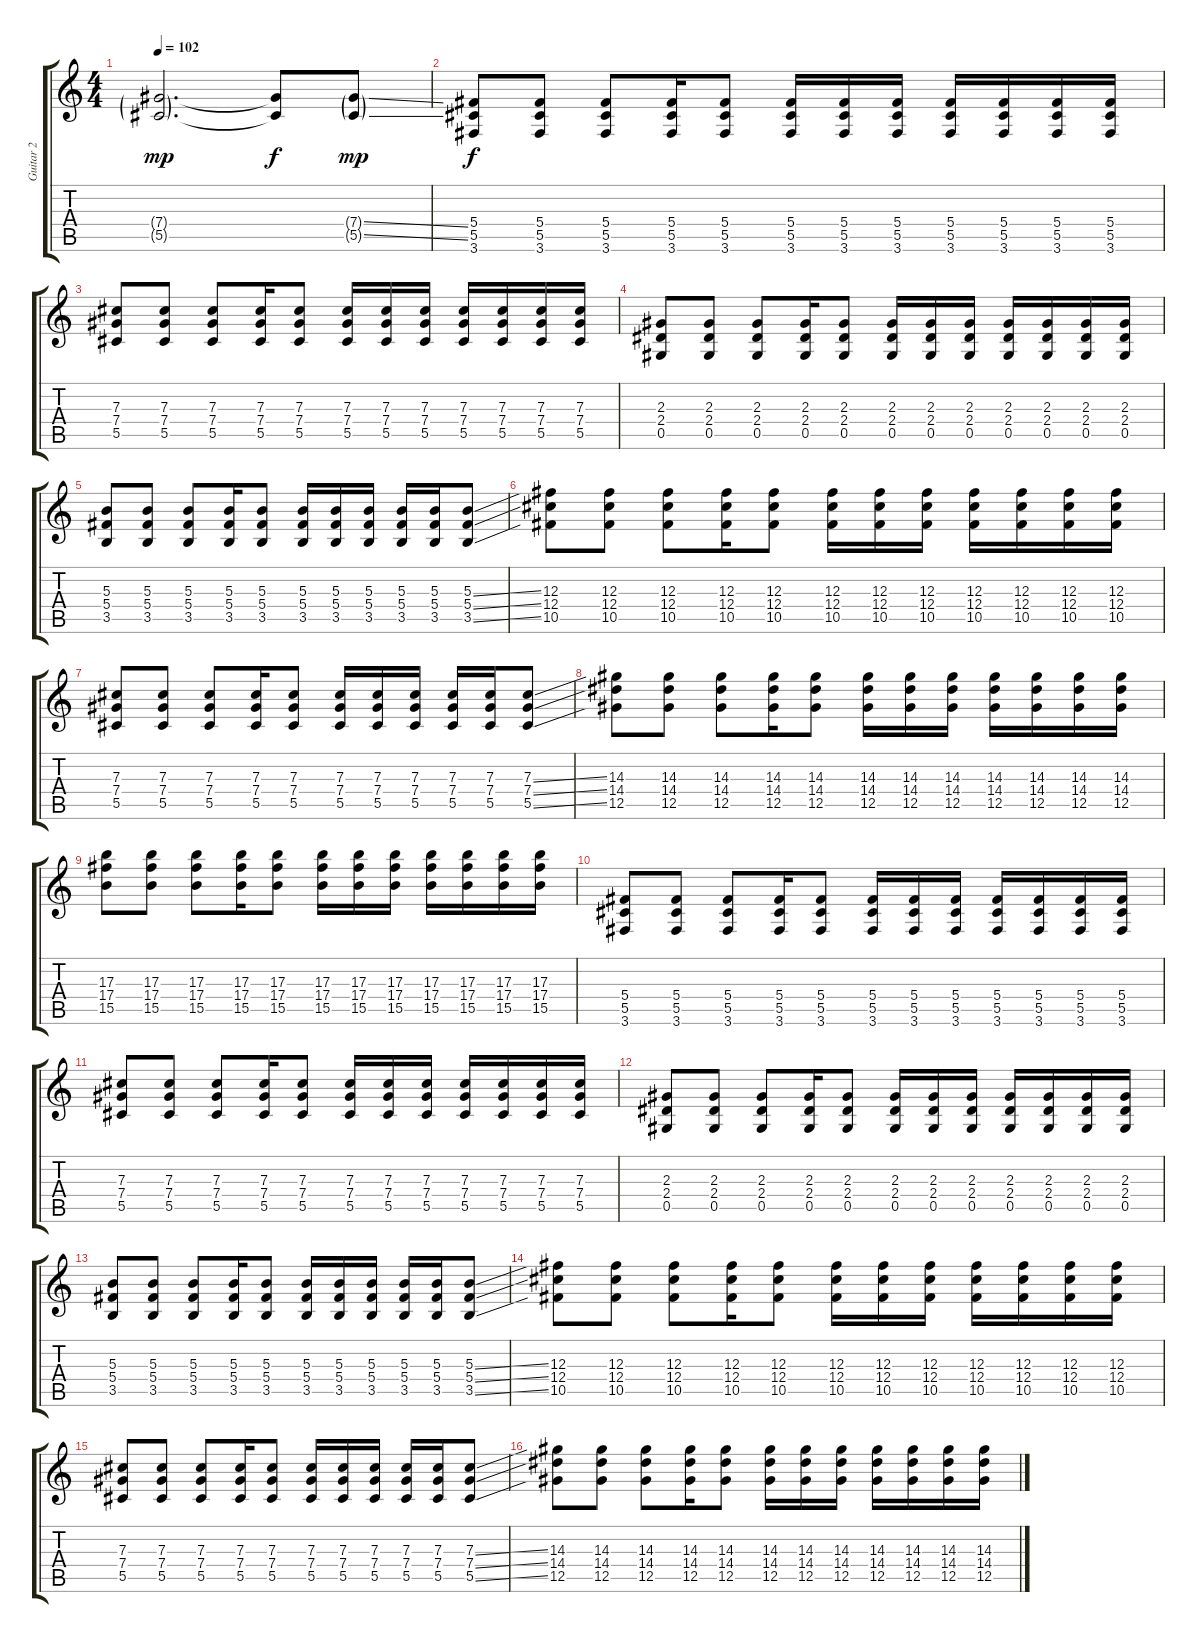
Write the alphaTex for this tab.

\track ("Guitar 2" "Guitar 2") {instrument overdrivenguitar}
\staff {score tabs}
\tuning (Eb4 Bb3 Gb3 Db3 Ab2 Eb2) {hide}
\ts (4 4)
\tempo 102
\clef g2
\ks c
(7.4{g} 5.5{g}).2{d dy mp instrument overdrivenguitar} (7.4{t} 5.5{t}).8{dy f} (7.4{ss g} 5.5{ss g}).8{dy mp} |
(5.4 5.5 3.6).8{dy f} (5.4 5.5 3.6).8 (5.4 5.5 3.6).8 (5.4 5.5 3.6).16 (5.4 5.5 3.6).8 (5.4 5.5 3.6).16 (5.4 5.5 3.6).16 (5.4 5.5 3.6).16 (5.4 5.5 3.6).16 (5.4 5.5 3.6).16 (5.4 5.5 3.6).16 (5.4 5.5 3.6).16 |
(7.3 7.4 5.5).8 (7.3 7.4 5.5).8 (7.3 7.4 5.5).8 (7.3 7.4 5.5).16 (7.3 7.4 5.5).8 (7.3 7.4 5.5).16 (7.3 7.4 5.5).16 (7.3 7.4 5.5).16 (7.3 7.4 5.5).16 (7.3 7.4 5.5).16 (7.3 7.4 5.5).16 (7.3 7.4 5.5).16 |
(2.3 2.4 0.5).8 (2.3 2.4 0.5).8 (2.3 2.4 0.5).8 (2.3 2.4 0.5).16 (2.3 2.4 0.5).8 (2.3 2.4 0.5).16 (2.3 2.4 0.5).16 (2.3 2.4 0.5).16 (2.3 2.4 0.5).16 (2.3 2.4 0.5).16 (2.3 2.4 0.5).16 (2.3 2.4 0.5).16 |
(5.3 5.4 3.5).8 (5.3 5.4 3.5).8 (5.3 5.4 3.5).8 (5.3 5.4 3.5).16 (5.3 5.4 3.5).8 (5.3 5.4 3.5).16 (5.3 5.4 3.5).16 (5.3 5.4 3.5).16 (5.3 5.4 3.5).16 (5.3 5.4 3.5).16 (5.3{ss} 5.4{ss} 3.5{ss}).8 |
(12.3 12.4 10.5).8 (12.3 12.4 10.5).8 (12.3 12.4 10.5).8 (12.3 12.4 10.5).16 (12.3 12.4 10.5).8 (12.3 12.4 10.5).16 (12.3 12.4 10.5).16 (12.3 12.4 10.5).16 (12.3 12.4 10.5).16 (12.3 12.4 10.5).16 (12.3 12.4 10.5).16 (12.3 12.4 10.5).16 |
(7.3 7.4 5.5).8 (7.3 7.4 5.5).8 (7.3 7.4 5.5).8 (7.3 7.4 5.5).16 (7.3 7.4 5.5).8 (7.3 7.4 5.5).16 (7.3 7.4 5.5).16 (7.3 7.4 5.5).16 (7.3 7.4 5.5).16 (7.3 7.4 5.5).16 (7.3{ss} 7.4{ss} 5.5{ss}).8 |
(14.3 14.4 12.5).8 (14.3 14.4 12.5).8 (14.3 14.4 12.5).8 (14.3 14.4 12.5).16 (14.3 14.4 12.5).8 (14.3 14.4 12.5).16 (14.3 14.4 12.5).16 (14.3 14.4 12.5).16 (14.3 14.4 12.5).16 (14.3 14.4 12.5).16 (14.3 14.4 12.5).16 (14.3 14.4 12.5).16 |
(17.3 17.4 15.5).8 (17.3 17.4 15.5).8 (17.3 17.4 15.5).8 (17.3 17.4 15.5).16 (17.3 17.4 15.5).8 (17.3 17.4 15.5).16 (17.3 17.4 15.5).16 (17.3 17.4 15.5).16 (17.3 17.4 15.5).16 (17.3 17.4 15.5).16 (17.3 17.4 15.5).16 (17.3 17.4 15.5).16 |
(5.4 5.5 3.6).8 (5.4 5.5 3.6).8 (5.4 5.5 3.6).8 (5.4 5.5 3.6).16 (5.4 5.5 3.6).8 (5.4 5.5 3.6).16 (5.4 5.5 3.6).16 (5.4 5.5 3.6).16 (5.4 5.5 3.6).16 (5.4 5.5 3.6).16 (5.4 5.5 3.6).16 (5.4 5.5 3.6).16 |
(7.3 7.4 5.5).8 (7.3 7.4 5.5).8 (7.3 7.4 5.5).8 (7.3 7.4 5.5).16 (7.3 7.4 5.5).8 (7.3 7.4 5.5).16 (7.3 7.4 5.5).16 (7.3 7.4 5.5).16 (7.3 7.4 5.5).16 (7.3 7.4 5.5).16 (7.3 7.4 5.5).16 (7.3 7.4 5.5).16 |
(2.3 2.4 0.5).8 (2.3 2.4 0.5).8 (2.3 2.4 0.5).8 (2.3 2.4 0.5).16 (2.3 2.4 0.5).8 (2.3 2.4 0.5).16 (2.3 2.4 0.5).16 (2.3 2.4 0.5).16 (2.3 2.4 0.5).16 (2.3 2.4 0.5).16 (2.3 2.4 0.5).16 (2.3 2.4 0.5).16 |
(5.3 5.4 3.5).8 (5.3 5.4 3.5).8 (5.3 5.4 3.5).8 (5.3 5.4 3.5).16 (5.3 5.4 3.5).8 (5.3 5.4 3.5).16 (5.3 5.4 3.5).16 (5.3 5.4 3.5).16 (5.3 5.4 3.5).16 (5.3 5.4 3.5).16 (5.3{ss} 5.4{ss} 3.5{ss}).8 |
(12.3 12.4 10.5).8 (12.3 12.4 10.5).8 (12.3 12.4 10.5).8 (12.3 12.4 10.5).16 (12.3 12.4 10.5).8 (12.3 12.4 10.5).16 (12.3 12.4 10.5).16 (12.3 12.4 10.5).16 (12.3 12.4 10.5).16 (12.3 12.4 10.5).16 (12.3 12.4 10.5).16 (12.3 12.4 10.5).16 |
(7.3 7.4 5.5).8 (7.3 7.4 5.5).8 (7.3 7.4 5.5).8 (7.3 7.4 5.5).16 (7.3 7.4 5.5).8 (7.3 7.4 5.5).16 (7.3 7.4 5.5).16 (7.3 7.4 5.5).16 (7.3 7.4 5.5).16 (7.3 7.4 5.5).16 (7.3{ss} 7.4{ss} 5.5{ss}).8 |
(14.3 14.4 12.5).8 (14.3 14.4 12.5).8 (14.3 14.4 12.5).8 (14.3 14.4 12.5).16 (14.3 14.4 12.5).8 (14.3 14.4 12.5).16 (14.3 14.4 12.5).16 (14.3 14.4 12.5).16 (14.3 14.4 12.5).16 (14.3 14.4 12.5).16 (14.3 14.4 12.5).16 (14.3 14.4 12.5).16
